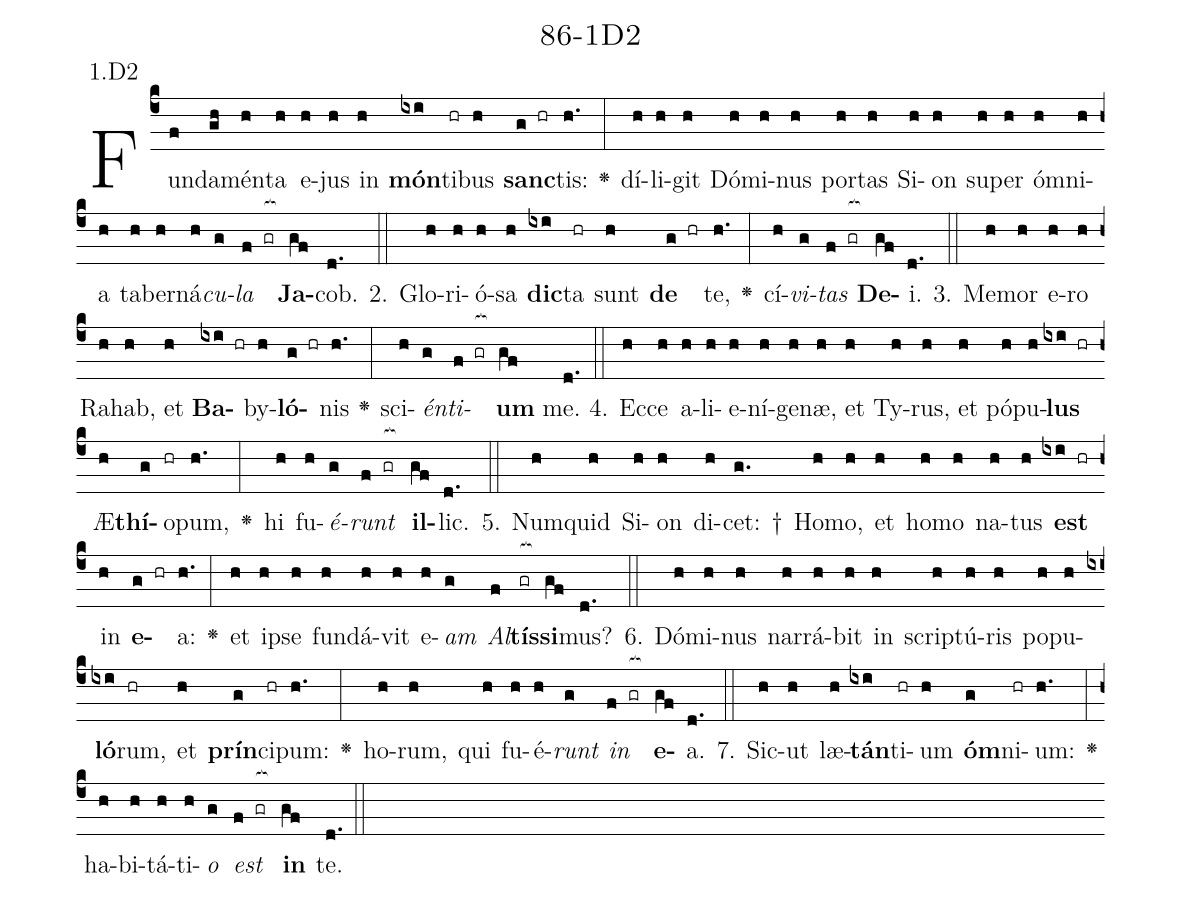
name: 86-1D2;
annotation: 1.D2;
%%
(c4)Fun(f)da(gh)mén(h)ta(h) e(h)jus(h) in(h) <b>món</b>(ixi)ti(hr)bus(h) <b>sanc</b>(g hr)tis:(h.) <v>\greheightstar</v>(:) dí(h)li(h)git(h) Dó(h)mi(h)nus(h) por(h)tas(h) Si(h)on(h) su(h)per(h) óm(h)ni(h)a(h) ta(h)ber(h)ná(h)<i>cu</i>(g)<i>la</i>(f gr[ocb:1{]) <b>Ja</b>(gf[ocb:0}])cob.(d.) (::)
2. Glo(h)ri(h)ó(h)sa(h) <b>dic</b>(ixi)ta(hr) sunt(h) <b>de</b>(g hr) te,(h.) <v>\greheightstar</v>(:) cí(h)<i>vi</i>(g)<i>tas</i>(f gr[ocb:1{]) <b>De</b>(gf[ocb:0}])i.(d.) (::)
3. Me(h)mor(h) e(h)ro(h) Ra(h)hab,(h) et(h) <b>Ba</b>(ixi hr)by(h)<b>ló</b>(g hr)nis(h.) <v>\greheightstar</v>(:) sci(h)<i>én</i>(g)<i>ti</i>(f gr[ocb:1{])<b>um</b>(gf[ocb:0}]) me.(d.) (::)
4. Ec(h)ce(h) a(h)li(h)e(h)ní(h)ge(h)næ,(h) et(h) Ty(h)rus,(h) et(h) pó(h)pu(h)<b>lus</b>(ixi hr) Æ(h)<b>thí</b>(g)o(hr)pum,(h.) <v>\greheightstar</v>(:) hi(h) fu(h)<i>é</i>(g)<i>runt</i>(f gr[ocb:1{]) <b>il</b>(gf[ocb:0}])lic.(d.) (::)
5. Num(h)quid(h) Si(h)on(h) di(h)cet: †(g.) Ho(h)mo,(h) et(h) ho(h)mo(h) na(h)tus(h) <b>est</b>(ixi hr) in(h) <b>e</b>(g hr)a:(h.) <v>\greheightstar</v>(:) et(h) ip(h)se(h) fun(h)dá(h)vit(h) e(h)<i>am</i>(g) <i>Al</i>(f)<b>tís</b>(gr[ocb:1{])<b>si</b>(gf[ocb:0}])mus?(d.) (::)
6. Dó(h)mi(h)nus(h) nar(h)rá(h)bit(h) in(h) scrip(h)tú(h)ris(h) po(h)pu(h)<b>ló</b>(ixi)rum,(hr) et(h) <b>prín</b>(g)ci(hr)pum:(h.) <v>\greheightstar</v>(:) ho(h)rum,(h) qui(h) fu(h)é(h)<i>runt</i>(g) <i>in</i>(f gr[ocb:1{]) <b>e</b>(gf[ocb:0}])a.(d.) (::)
7. Sic(h)ut(h) læ(h)<b>tán</b>(ixi)ti(hr)um(h) <b>óm</b>(g)ni(hr)um:(h.) <v>\greheightstar</v>(:) ha(h)bi(h)tá(h)ti(h)<i>o</i>(g) <i>est</i>(f gr[ocb:1{]) <b>in</b>(gf[ocb:0}]) te.(d.) (::)
